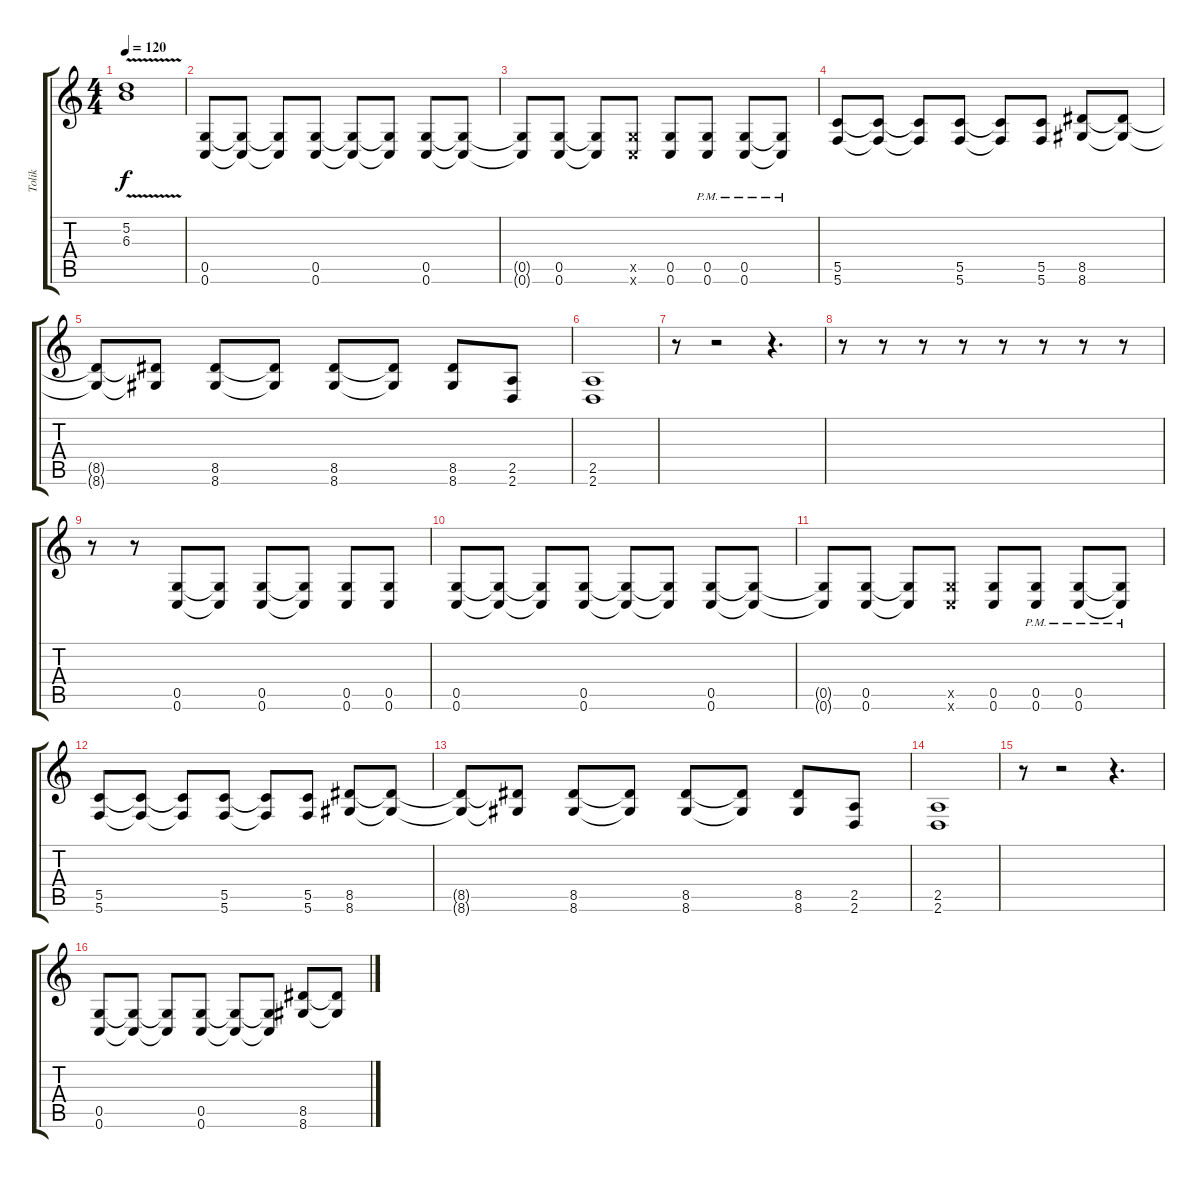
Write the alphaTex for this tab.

\track ("Tolik" "Tolik") {instrument distortionguitar}
\staff {score tabs}
\tuning (D4 A3 F3 C3 G2 C2) {hide}
\ts (4 4)
\tempo 120
\clef g2
\ks c
(5.2{t} 6.3{v}).1{dy f} |
(0.5 0.6).8 (0.5{t} 0.6{t}).8 (0.5{t} 0.6{t}).8 (0.5 0.6).8 (0.5{t} 0.6{t}).8 (0.5{t} 0.6{t}).8 (0.5 0.6).8 (0.5{t} 0.6{t}).8 |
(0.5{t} 0.6{t}).8 (0.5 0.6).8 (0.5{t} 0.6{t}).8 (0.5{x} 0.6{x}).8 (0.5 0.6).8 (0.5{pm} 0.6{pm}).8 (0.5{pm} 0.6{pm}).8 (0.5{pm t} 0.6{pm t}).8 |
(5.5 5.6).8 (5.5{t} 5.6{t}).8 (5.5{t} 5.6{t}).8 (5.5 5.6).8 (5.5{t} 5.6{t}).8 (5.5 5.6).8 (8.5 8.6).8 (8.5{t} 8.6{t}).8 |
(8.5{t} 8.6{t}).8 (8.5{t} 8.6{t}).8 (8.5 8.6).8 (8.5{t} 8.6{t}).8 (8.5 8.6).8 (8.5{t} 8.6{t}).8 (8.5 8.6).8 (2.5 2.6).8 |
(2.5 2.6).1 |
r.8 r.2 r.4{d} |
r.8 r.8 r.8 r.8 r.8 r.8 r.8 r.8 |
r.8 r.8 (0.5 0.6).8 (0.5{t} 0.6{t}).8 (0.5 0.6).8 (0.5{t} 0.6{t}).8 (0.5 0.6).8 (0.5 0.6).8 |
(0.5 0.6).8 (0.5{t} 0.6{t}).8 (0.5{t} 0.6{t}).8 (0.5 0.6).8 (0.5{t} 0.6{t}).8 (0.5{t} 0.6{t}).8 (0.5 0.6).8 (0.5{t} 0.6{t}).8 |
(0.5{t} 0.6{t}).8 (0.5 0.6).8 (0.5{t} 0.6{t}).8 (0.5{x} 0.6{x}).8 (0.5 0.6).8 (0.5{pm} 0.6{pm}).8 (0.5{pm} 0.6{pm}).8 (0.5{pm t} 0.6{pm t}).8 |
(5.5 5.6).8 (5.5{t} 5.6{t}).8 (5.5{t} 5.6{t}).8 (5.5 5.6).8 (5.5{t} 5.6{t}).8 (5.5 5.6).8 (8.5 8.6).8 (8.5{t} 8.6{t}).8 |
(8.5{t} 8.6{t}).8 (8.5{t} 8.6{t}).8 (8.5 8.6).8 (8.5{t} 8.6{t}).8 (8.5 8.6).8 (8.5{t} 8.6{t}).8 (8.5 8.6).8 (2.5 2.6).8 |
(2.5 2.6).1 |
r.8 r.2 r.4{d} |
(0.5 0.6).8 (0.5{t} 0.6{t}).8 (0.5{t} 0.6{t}).8 (0.5 0.6).8 (0.5{t} 0.6{t}).8 (0.5{t} 0.6{t}).8 (8.5 8.6).8 (8.5{t} 8.6{t}).8
